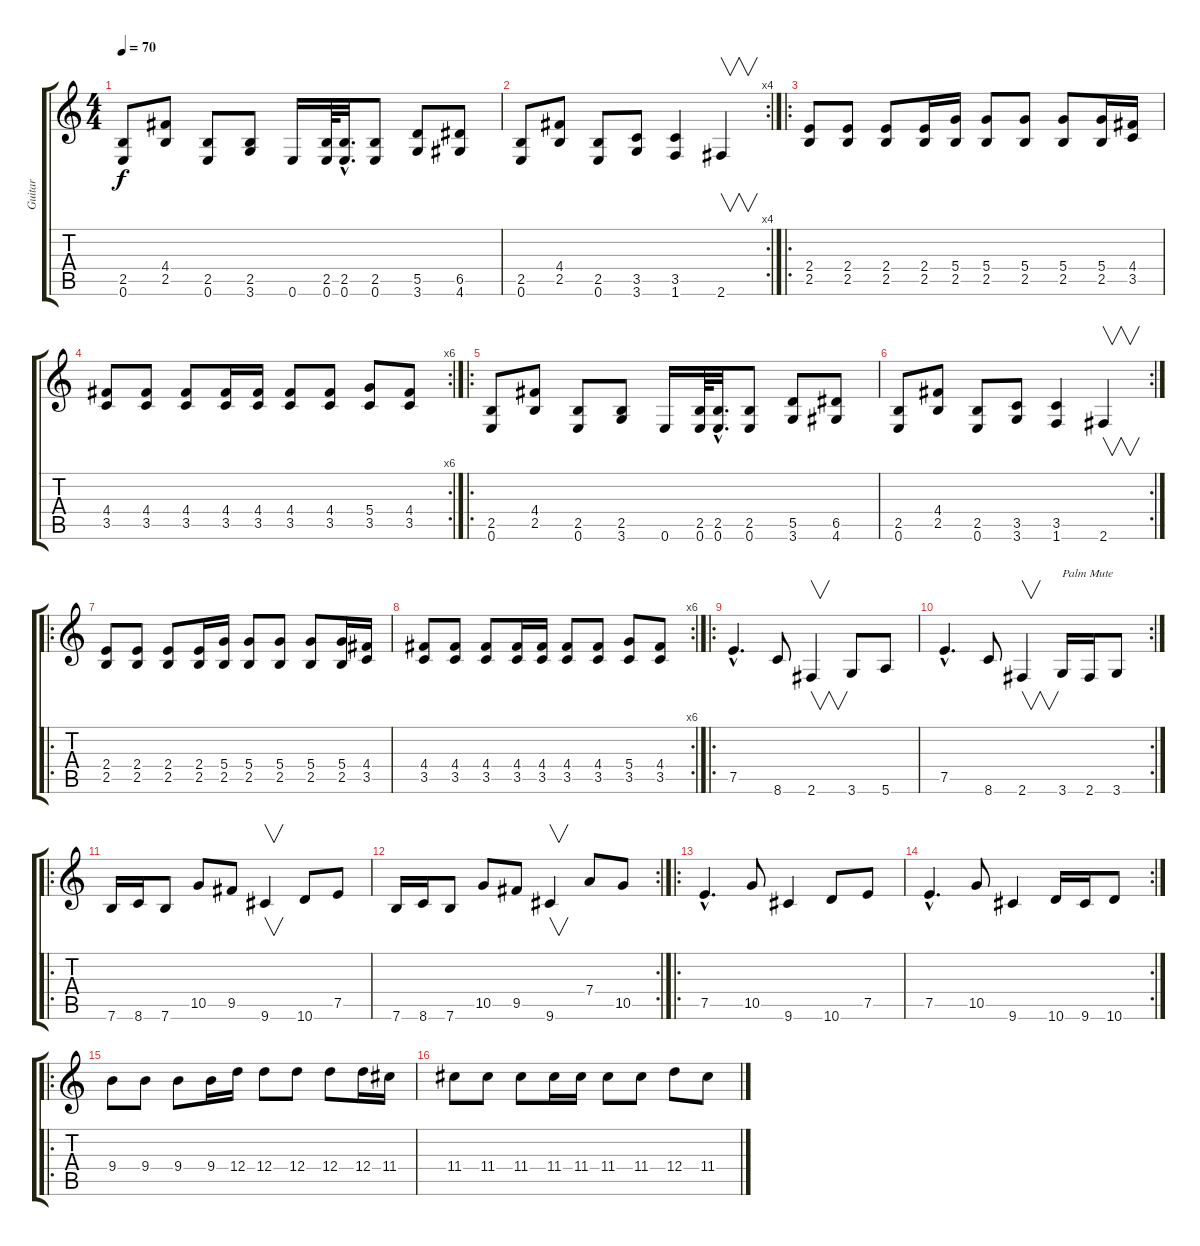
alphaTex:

\track ("Guitar" "Guitar") {instrument distortionguitar}
\staff {score tabs}
\tuning (E4 B3 G3 D3 A2 E2) {hide}
\ts (4 4)
\tempo 70
\clef g2
\ks c
(2.5 0.6).8{dy f instrument distortionguitar} (4.4 2.5).8 (2.5 0.6).8 (2.5 3.6).8 0.6.16 (2.5 0.6).64 (2.5{hac} 0.6{hac}).32{d} (2.5 0.6).8 (5.5 3.6).8 (6.5 4.6).8 |
\rc 4
(2.5 0.6).8 (4.4 2.5).8 (2.5 0.6).8 (3.5 3.6).8 (3.5 1.6).4 2.6.4{v} |
\ro
(2.4 2.5).8 (2.4 2.5).8 (2.4 2.5).8 (2.4 2.5).16 (5.4 2.5).16 (5.4 2.5).8 (5.4 2.5).8 (5.4 2.5).8 (5.4 2.5).16 (4.4 3.5).16 |
\rc 6
(4.4 3.5).8 (4.4 3.5).8 (4.4 3.5).8 (4.4 3.5).16 (4.4 3.5).16 (4.4 3.5).8 (4.4 3.5).8 (5.4 3.5).8 (4.4 3.5).8 |
\ro
(2.5 0.6).8 (4.4 2.5).8 (2.5 0.6).8 (2.5 3.6).8 0.6.16 (2.5 0.6).64 (2.5{hac} 0.6{hac}).32{d} (2.5 0.6).8 (5.5 3.6).8 (6.5 4.6).8 |
\rc 2
(2.5 0.6).8 (4.4 2.5).8 (2.5 0.6).8 (3.5 3.6).8 (3.5 1.6).4 2.6.4{v} |
\ro
(2.4 2.5).8 (2.4 2.5).8 (2.4 2.5).8 (2.4 2.5).16 (5.4 2.5).16 (5.4 2.5).8 (5.4 2.5).8 (5.4 2.5).8 (5.4 2.5).16 (4.4 3.5).16 |
\rc 6
(4.4 3.5).8 (4.4 3.5).8 (4.4 3.5).8 (4.4 3.5).16 (4.4 3.5).16 (4.4 3.5).8 (4.4 3.5).8 (5.4 3.5).8 (4.4 3.5).8 |
\ro
7.5{hac}.4{d} 8.6.8 2.6.4{v} 3.6.8 5.6.8 |
\rc 2
7.5{hac}.4{d} 8.6.8 2.6.4{v} 3.6.16{txt "Palm Mute"} 2.6.16 3.6.8 |
\ro
7.6.16 8.6.16 7.6.8 10.5.8 9.5.8 9.6.4{v} 10.6.8 7.5.8 |
\rc 2
7.6.16 8.6.16 7.6.8 10.5.8 9.5.8 9.6.4{v} 7.4.8 10.5.8 |
\ro
7.5{hac}.4{d} 10.5.8 9.6.4 10.6.8 7.5.8 |
\rc 2
7.5{hac}.4{d} 10.5.8 9.6.4 10.6.16 9.6.16 10.6.8 |
\ro
9.4.8 9.4.8 9.4.8 9.4.16 12.4.16 12.4.8 12.4.8 12.4.8 12.4.16 11.4.16 |
11.4.8 11.4.8 11.4.8 11.4.16 11.4.16 11.4.8 11.4.8 12.4.8 11.4.8
